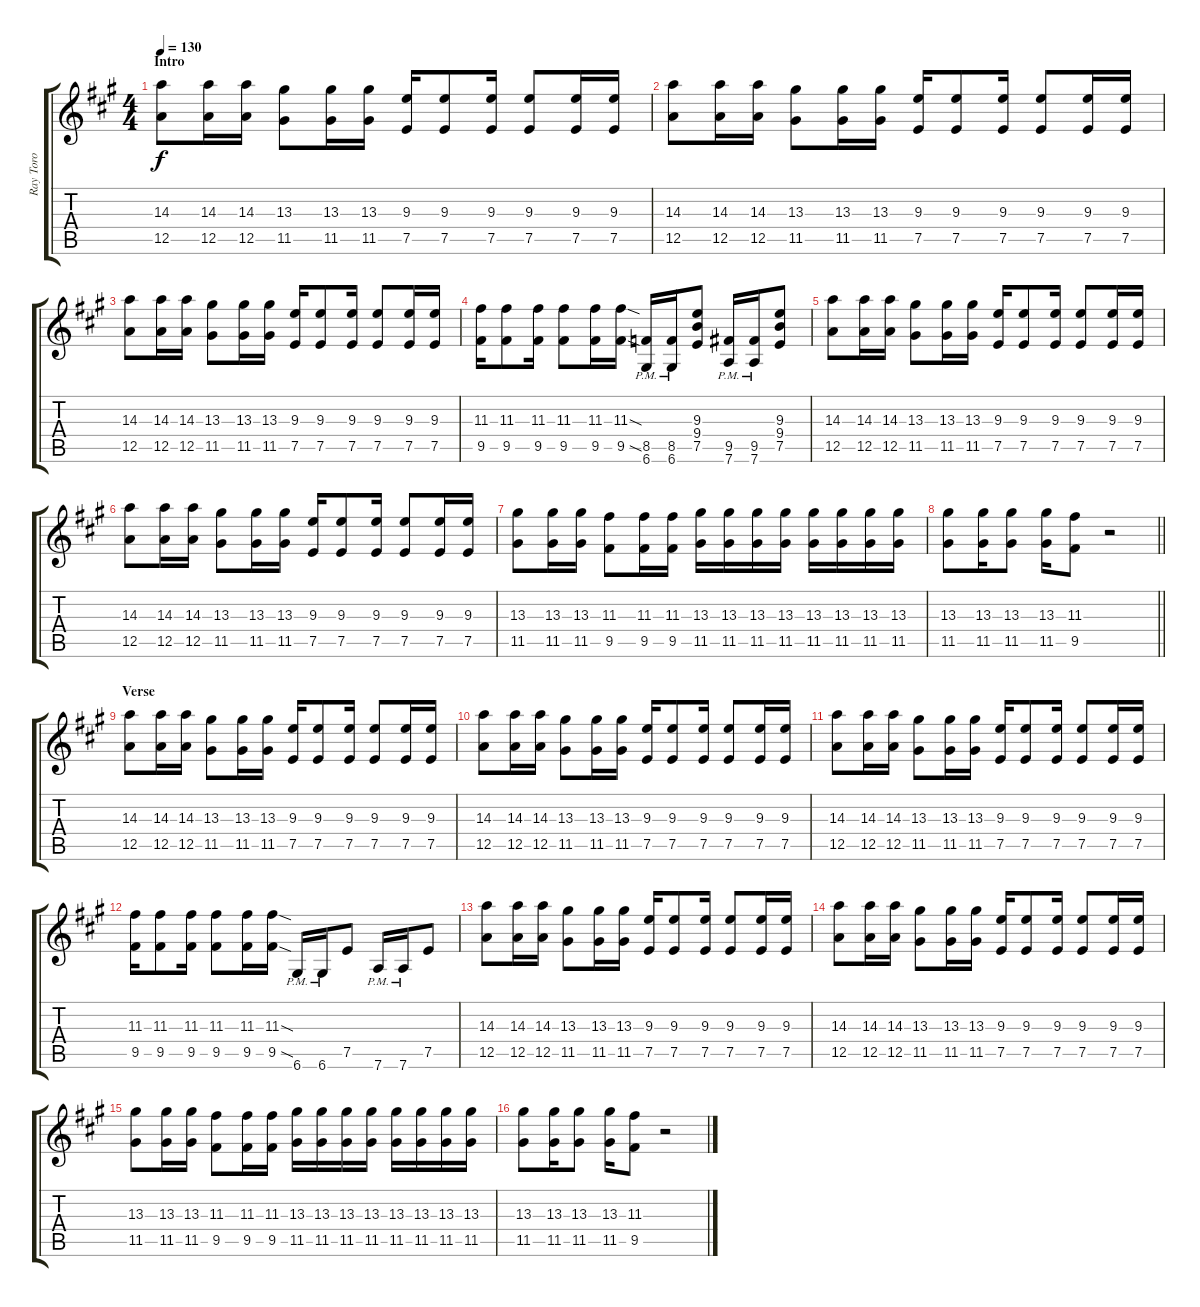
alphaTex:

\track ("Ray Toro" "Ray Toro") {instrument distortionguitar}
\staff {score tabs}
\tuning (E4 B3 G3 D3 A2 D2) {hide}
\ts (4 4)
\section ("" "Intro")
\tempo 130
\clef g2
\ks a
(14.3 12.5).8{dy f instrument distortionguitar} (14.3 12.5).16 (14.3 12.5).16 (13.3 11.5).8 (13.3 11.5).16 (13.3 11.5).16 (9.3 7.5).16 (9.3 7.5).8 (9.3 7.5).16 (9.3 7.5).8 (9.3 7.5).16 (9.3 7.5).16 |
(14.3 12.5).8 (14.3 12.5).16 (14.3 12.5).16 (13.3 11.5).8 (13.3 11.5).16 (13.3 11.5).16 (9.3 7.5).16 (9.3 7.5).8 (9.3 7.5).16 (9.3 7.5).8 (9.3 7.5).16 (9.3 7.5).16 |
(14.3 12.5).8 (14.3 12.5).16 (14.3 12.5).16 (13.3 11.5).8 (13.3 11.5).16 (13.3 11.5).16 (9.3 7.5).16 (9.3 7.5).8 (9.3 7.5).16 (9.3 7.5).8 (9.3 7.5).16 (9.3 7.5).16 |
(11.3 9.5).16 (11.3 9.5).8 (11.3 9.5).16 (11.3 9.5).8 (11.3 9.5).16 (11.3{sod} 9.5{sod}).16 (8.5{pm} 6.6{pm}).16 (8.5{pm} 6.6{pm}).16 (9.3 9.4 7.5).8 (9.5{pm} 7.6{pm}).16 (9.5{pm} 7.6{pm}).16 (9.3 9.4 7.5).8 |
(14.3 12.5).8 (14.3 12.5).16 (14.3 12.5).16 (13.3 11.5).8 (13.3 11.5).16 (13.3 11.5).16 (9.3 7.5).16 (9.3 7.5).8 (9.3 7.5).16 (9.3 7.5).8 (9.3 7.5).16 (9.3 7.5).16 |
(14.3 12.5).8 (14.3 12.5).16 (14.3 12.5).16 (13.3 11.5).8 (13.3 11.5).16 (13.3 11.5).16 (9.3 7.5).16 (9.3 7.5).8 (9.3 7.5).16 (9.3 7.5).8 (9.3 7.5).16 (9.3 7.5).16 |
(13.3 11.5).8 (13.3 11.5).16 (13.3 11.5).16 (11.3 9.5).8 (11.3 9.5).16 (11.3 9.5).16 (13.3 11.5).16 (13.3 11.5).16 (13.3 11.5).16 (13.3 11.5).16 (13.3 11.5).16 (13.3 11.5).16 (13.3 11.5).16 (13.3 11.5).16 |
\barLineRight lightlight
(13.3 11.5).8 (13.3 11.5).16 (13.3 11.5).8 (13.3 11.5).16 (11.3 9.5).8 r.2 |
\section ("" "Verse")
(14.3 12.5).8 (14.3 12.5).16 (14.3 12.5).16 (13.3 11.5).8 (13.3 11.5).16 (13.3 11.5).16 (9.3 7.5).16 (9.3 7.5).8 (9.3 7.5).16 (9.3 7.5).8 (9.3 7.5).16 (9.3 7.5).16 |
(14.3 12.5).8 (14.3 12.5).16 (14.3 12.5).16 (13.3 11.5).8 (13.3 11.5).16 (13.3 11.5).16 (9.3 7.5).16 (9.3 7.5).8 (9.3 7.5).16 (9.3 7.5).8 (9.3 7.5).16 (9.3 7.5).16 |
(14.3 12.5).8 (14.3 12.5).16 (14.3 12.5).16 (13.3 11.5).8 (13.3 11.5).16 (13.3 11.5).16 (9.3 7.5).16 (9.3 7.5).8 (9.3 7.5).16 (9.3 7.5).8 (9.3 7.5).16 (9.3 7.5).16 |
(11.3 9.5).16 (11.3 9.5).8 (11.3 9.5).16 (11.3 9.5).8 (11.3 9.5).16 (11.3{sod} 9.5{sod}).16 6.6{pm}.16 6.6{pm}.16 7.5.8 7.6{pm}.16 7.6{pm}.16 7.5.8 |
(14.3 12.5).8 (14.3 12.5).16 (14.3 12.5).16 (13.3 11.5).8 (13.3 11.5).16 (13.3 11.5).16 (9.3 7.5).16 (9.3 7.5).8 (9.3 7.5).16 (9.3 7.5).8 (9.3 7.5).16 (9.3 7.5).16 |
(14.3 12.5).8 (14.3 12.5).16 (14.3 12.5).16 (13.3 11.5).8 (13.3 11.5).16 (13.3 11.5).16 (9.3 7.5).16 (9.3 7.5).8 (9.3 7.5).16 (9.3 7.5).8 (9.3 7.5).16 (9.3 7.5).16 |
(13.3 11.5).8 (13.3 11.5).16 (13.3 11.5).16 (11.3 9.5).8 (11.3 9.5).16 (11.3 9.5).16 (13.3 11.5).16 (13.3 11.5).16 (13.3 11.5).16 (13.3 11.5).16 (13.3 11.5).16 (13.3 11.5).16 (13.3 11.5).16 (13.3 11.5).16 |
(13.3 11.5).8 (13.3 11.5).16 (13.3 11.5).8 (13.3 11.5).16 (11.3 9.5).8 r.2
